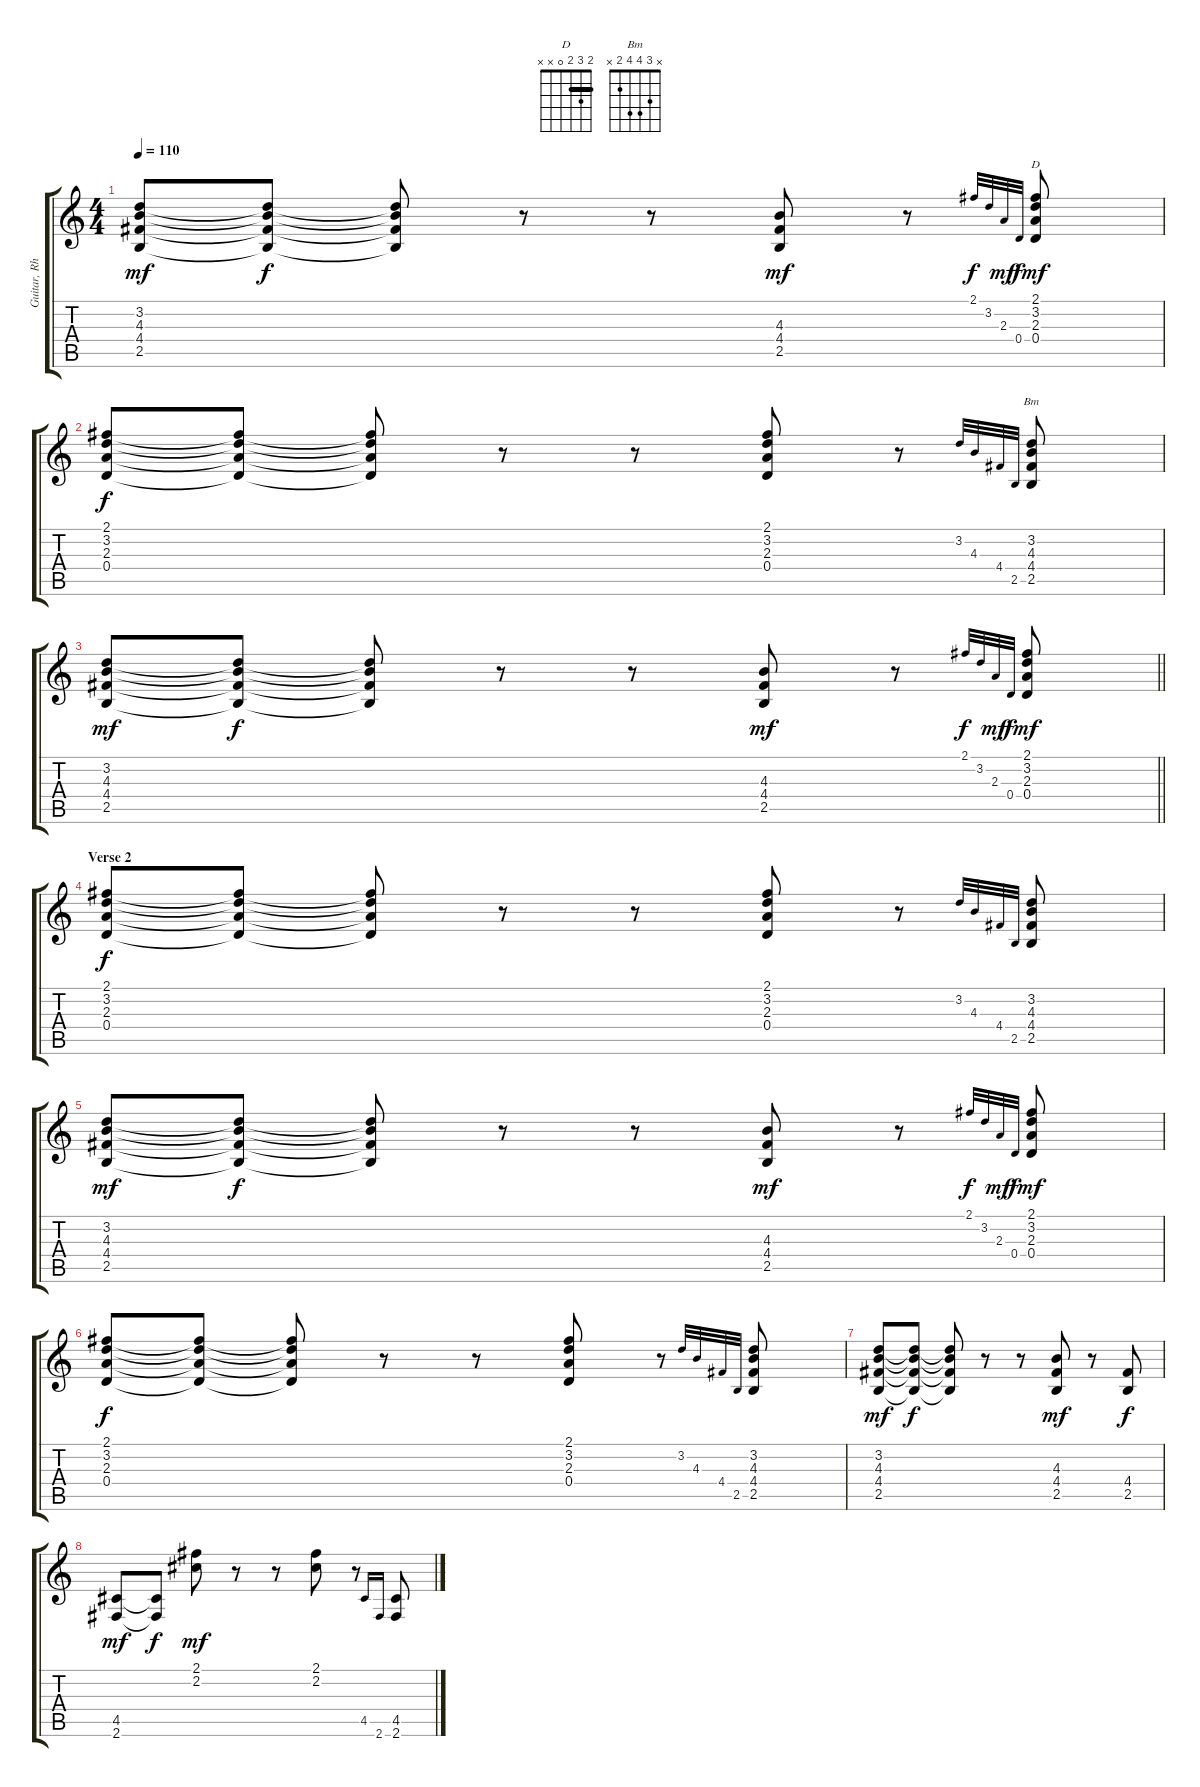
\track ("Guitar, Rhythm Alt" "Guitar, Rh") {mute instrument electricguitarclean}
\staff {score tabs}
\tuning (E4 B3 G3 D3 A2 E2) {hide}
\chord ("D" 2 3 2 0 x x) {barre 2}
\chord ("Bm" x 3 4 4 2 x)
\ts (4 4)
\tempo 110
\clef g2
\ks c
(3.2 4.3 4.4 2.5).8{dy mf} (3.2{t} 4.3{t} 4.4{t} 2.5{t}).8{dy f} (3.2{t} 4.3{t} 4.4{t} 2.5{t}).8 r.8 r.8 (4.3 4.4 2.5).8{dy mf} r.8 2.1.32{gr onbeat dy f} 3.2.32{gr onbeat} 2.3.32{gr onbeat dy mf} 0.4.32{gr onbeat dy f} (2.1 3.2 2.3 0.4).8{ch "D" dy mf} |
(2.1 3.2 2.3 0.4).8{dy f} (2.1{t} 3.2{t} 2.3{t} 0.4{t}).8 (2.1{t} 3.2{t} 2.3{t} 0.4{t}).8 r.8 r.8 (2.1 3.2 2.3 0.4).8 r.8 3.2.32{gr onbeat} 4.3.32{gr onbeat} 4.4.32{gr onbeat} 2.5.32{gr onbeat} (3.2 4.3 4.4 2.5).8{ch "Bm"} |
\barLineRight lightlight
(3.2 4.3 4.4 2.5).8{dy mf} (3.2{t} 4.3{t} 4.4{t} 2.5{t}).8{dy f} (3.2{t} 4.3{t} 4.4{t} 2.5{t}).8 r.8 r.8 (4.3 4.4 2.5).8{dy mf} r.8 2.1.32{gr onbeat dy f} 3.2.32{gr onbeat} 2.3.32{gr onbeat dy mf} 0.4.32{gr onbeat dy f} (2.1 3.2 2.3 0.4).8{dy mf} |
\section ("" "Verse 2")
(2.1 3.2 2.3 0.4).8{dy f} (2.1{t} 3.2{t} 2.3{t} 0.4{t}).8 (2.1{t} 3.2{t} 2.3{t} 0.4{t}).8 r.8 r.8 (2.1 3.2 2.3 0.4).8 r.8 3.2.32{gr onbeat} 4.3.32{gr onbeat} 4.4.32{gr onbeat} 2.5.32{gr onbeat} (3.2 4.3 4.4 2.5).8 |
(3.2 4.3 4.4 2.5).8{dy mf} (3.2{t} 4.3{t} 4.4{t} 2.5{t}).8{dy f} (3.2{t} 4.3{t} 4.4{t} 2.5{t}).8 r.8 r.8 (4.3 4.4 2.5).8{dy mf} r.8 2.1.32{gr onbeat dy f} 3.2.32{gr onbeat} 2.3.32{gr onbeat dy mf} 0.4.32{gr onbeat dy f} (2.1 3.2 2.3 0.4).8{dy mf} |
(2.1 3.2 2.3 0.4).8{dy f} (2.1{t} 3.2{t} 2.3{t} 0.4{t}).8 (2.1{t} 3.2{t} 2.3{t} 0.4{t}).8 r.8 r.8 (2.1 3.2 2.3 0.4).8 r.8 3.2.32{gr onbeat} 4.3.32{gr onbeat} 4.4.32{gr onbeat} 2.5.32{gr onbeat} (3.2 4.3 4.4 2.5).8 |
(3.2 4.3 4.4 2.5).8{dy mf} (3.2{t} 4.3{t} 4.4{t} 2.5{t}).8{dy f} (3.2{t} 4.3{t} 4.4{t} 2.5{t}).8 r.8 r.8 (4.3 4.4 2.5).8{dy mf} r.8 (4.4 2.5).8{dy f} |
(4.5 2.6).8{dy mf} (4.5{t} 2.6{t}).8{dy f} (2.1 2.2).8{dy mf} r.8 r.8 (2.1 2.2).8 r.8 4.5.16{gr onbeat} 2.6.16{gr onbeat} (4.5 2.6).8
